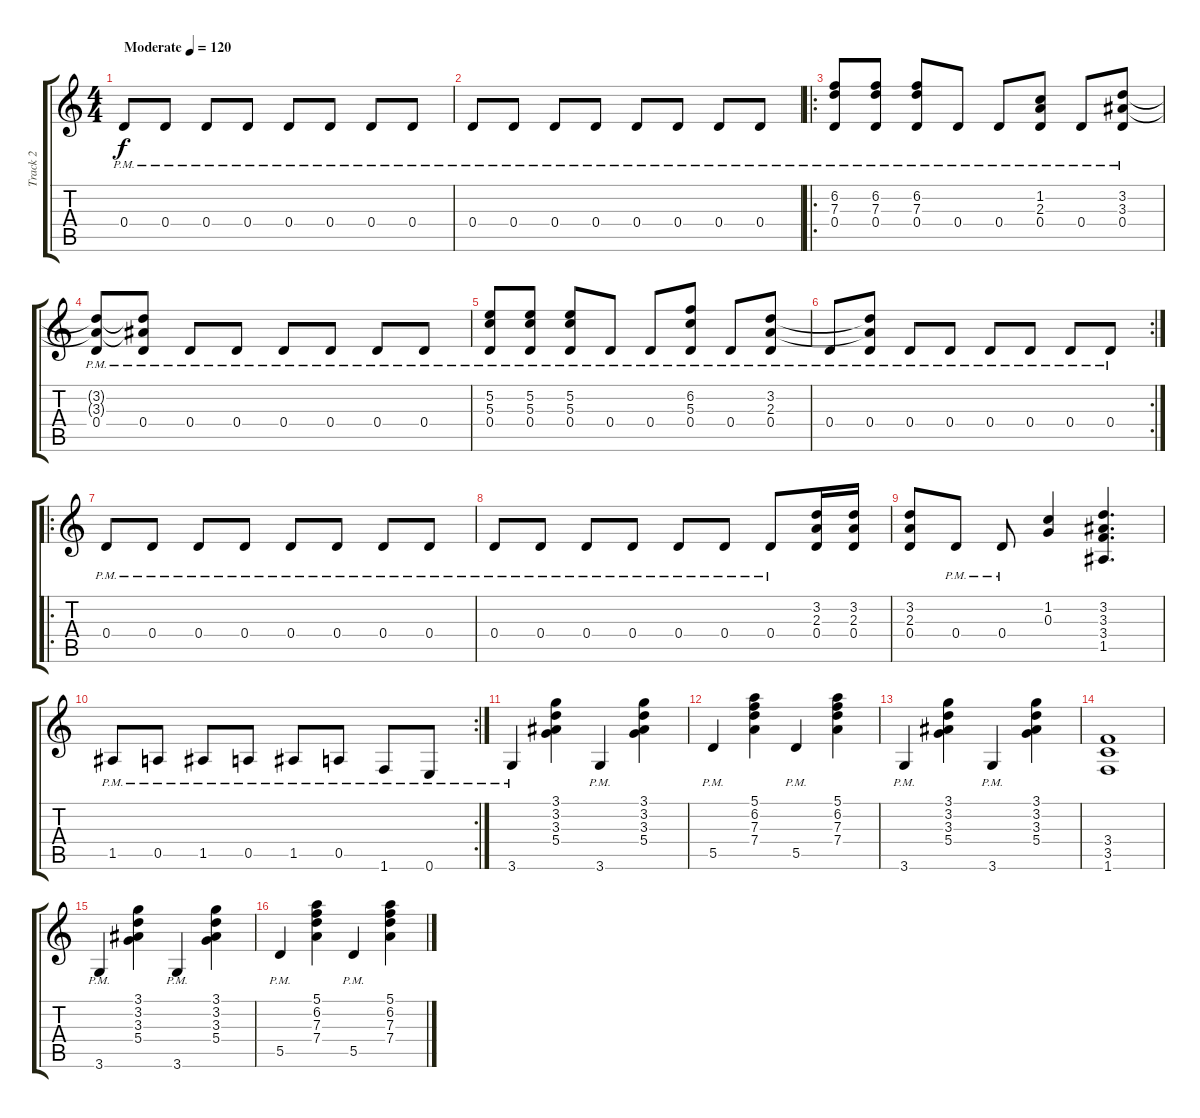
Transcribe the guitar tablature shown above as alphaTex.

\track ("Track 2" "Track 2") {instrument overdrivenguitar}
\staff {score tabs}
\tuning (E4 B3 G3 D3 A2 E2) {hide}
\ts (4 4)
\tempo (120 "Moderate")
\clef g2
\ks c
0.4{pm}.8{dy f instrument overdrivenguitar} 0.4{pm}.8 0.4{pm}.8 0.4{pm}.8 0.4{pm}.8 0.4{pm}.8 0.4{pm}.8 0.4{pm}.8 |
0.4{pm}.8 0.4{pm}.8 0.4{pm}.8 0.4{pm}.8 0.4{pm}.8 0.4{pm}.8 0.4{pm}.8 0.4{pm}.8 |
\ro
(6.2 7.3 0.4{pm}).8 (6.2 7.3 0.4{pm}).8 (6.2 7.3 0.4{pm}).8 0.4{pm}.8 0.4{pm}.8 (1.2 2.3 0.4{pm}).8 0.4{pm}.8 (3.2 3.3 0.4{pm}).8 |
(3.2{t} 3.3{t} 0.4{pm}).8 (3.2{t} 3.3{t} 0.4{pm}).8 0.4{pm}.8 0.4{pm}.8 0.4{pm}.8 0.4{pm}.8 0.4{pm}.8 0.4{pm}.8 |
(5.2 5.3 0.4{pm}).8 (5.2 5.3 0.4{pm}).8 (5.2 5.3 0.4{pm}).8 0.4{pm}.8 0.4{pm}.8 (6.2 5.3 0.4{pm}).8 0.4{pm}.8 (3.2 2.3 0.4{pm}).8 |
\rc 2
0.4{pm}.8 (3.2{t} 2.3{t} 0.4{pm}).8 0.4{pm}.8 0.4{pm}.8 0.4{pm}.8 0.4{pm}.8 0.4{pm}.8 0.4{pm}.8 |
\ro
0.4{pm}.8 0.4{pm}.8 0.4{pm}.8 0.4{pm}.8 0.4{pm}.8 0.4{pm}.8 0.4{pm}.8 0.4{pm}.8 |
0.4{pm}.8 0.4{pm}.8 0.4{pm}.8 0.4{pm}.8 0.4{pm}.8 0.4{pm}.8 0.4{pm}.8 (3.2 2.3 0.4).16 (3.2 2.3 0.4).16 |
(3.2 2.3 0.4).8 0.4{pm}.8 0.4{pm}.8 (1.2 0.3).4 (3.2 3.3 3.4 1.5).4{d} |
\rc 2
1.5{pm}.8 0.5{pm}.8 1.5{pm}.8 0.5{pm}.8 1.5{pm}.8 0.5{pm}.8 1.6{pm}.8 0.6{pm}.8 |
3.6{pm}.4 (3.1 3.2 3.3 5.4).4 3.6{pm}.4 (3.1 3.2 3.3 5.4).4 |
5.5{pm}.4 (5.1 6.2 7.3 7.4).4 5.5{pm}.4 (5.1 6.2 7.3 7.4).4 |
3.6{pm}.4 (3.1 3.2 3.3 5.4).4 3.6{pm}.4 (3.1 3.2 3.3 5.4).4 |
(3.4 3.5 1.6).1 |
3.6{pm}.4 (3.1 3.2 3.3 5.4).4 3.6{pm}.4 (3.1 3.2 3.3 5.4).4 |
5.5{pm}.4 (5.1 6.2 7.3 7.4).4 5.5{pm}.4 (5.1 6.2 7.3 7.4).4
